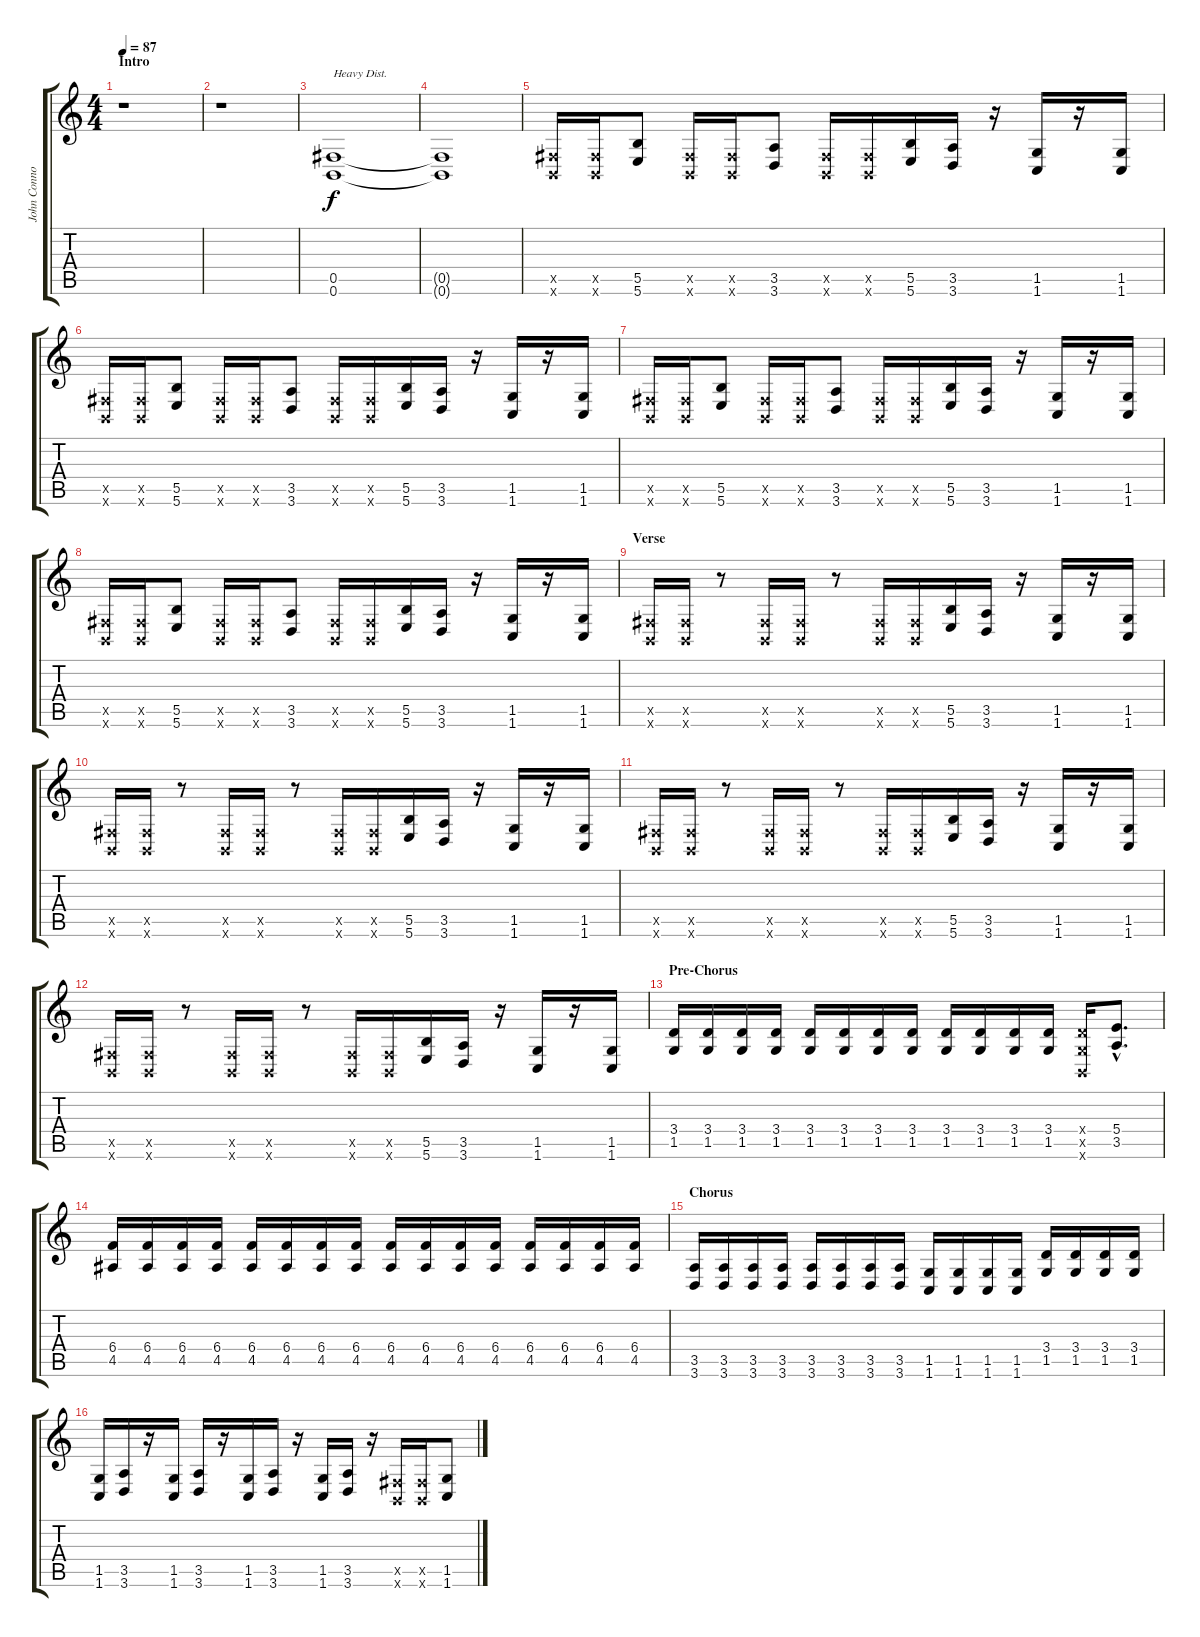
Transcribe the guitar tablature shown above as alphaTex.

\track ("John Connolly" "John Conno") {instrument distortionguitar}
\staff {score tabs}
\tuning (Db4 Ab3 E3 B2 Gb2 B1) {hide}
\ts (4 4)
\section ("" "Intro")
\tempo 87
\clef g2
\ks c
r.1{dy f instrument distortionguitar} |
r.1 |
(0.5 0.6).1{txt "Heavy Dist."} |
(0.5{t} 0.6{t}).1 |
(0.5{x} 0.6{x}).16 (0.5{x} 0.6{x}).16 (5.5 5.6).8 (0.5{x} 0.6{x}).16 (0.5{x} 0.6{x}).16 (3.5 3.6).8 (0.5{x} 0.6{x}).16 (0.5{x} 0.6{x}).16 (5.5 5.6).16 (3.5 3.6).16 r.16 (1.5 1.6).16 r.16 (1.5 1.6).16 |
(0.5{x} 0.6{x}).16 (0.5{x} 0.6{x}).16 (5.5 5.6).8 (0.5{x} 0.6{x}).16 (0.5{x} 0.6{x}).16 (3.5 3.6).8 (0.5{x} 0.6{x}).16 (0.5{x} 0.6{x}).16 (5.5 5.6).16 (3.5 3.6).16 r.16 (1.5 1.6).16 r.16 (1.5 1.6).16 |
(0.5{x} 0.6{x}).16 (0.5{x} 0.6{x}).16 (5.5 5.6).8 (0.5{x} 0.6{x}).16 (0.5{x} 0.6{x}).16 (3.5 3.6).8 (0.5{x} 0.6{x}).16 (0.5{x} 0.6{x}).16 (5.5 5.6).16 (3.5 3.6).16 r.16 (1.5 1.6).16 r.16 (1.5 1.6).16 |
(0.5{x} 0.6{x}).16 (0.5{x} 0.6{x}).16 (5.5 5.6).8 (0.5{x} 0.6{x}).16 (0.5{x} 0.6{x}).16 (3.5 3.6).8 (0.5{x} 0.6{x}).16 (0.5{x} 0.6{x}).16 (5.5 5.6).16 (3.5 3.6).16 r.16 (1.5 1.6).16 r.16 (1.5 1.6).16 |
\section ("" "Verse")
(0.5{x} 0.6{x}).16 (0.5{x} 0.6{x}).16 r.8 (0.5{x} 0.6{x}).16 (0.5{x} 0.6{x}).16 r.8 (0.5{x} 0.6{x}).16 (0.5{x} 0.6{x}).16 (5.5 5.6).16 (3.5 3.6).16 r.16 (1.5 1.6).16 r.16 (1.5 1.6).16 |
(0.5{x} 0.6{x}).16 (0.5{x} 0.6{x}).16 r.8 (0.5{x} 0.6{x}).16 (0.5{x} 0.6{x}).16 r.8 (0.5{x} 0.6{x}).16 (0.5{x} 0.6{x}).16 (5.5 5.6).16 (3.5 3.6).16 r.16 (1.5 1.6).16 r.16 (1.5 1.6).16 |
(0.5{x} 0.6{x}).16 (0.5{x} 0.6{x}).16 r.8 (0.5{x} 0.6{x}).16 (0.5{x} 0.6{x}).16 r.8 (0.5{x} 0.6{x}).16 (0.5{x} 0.6{x}).16 (5.5 5.6).16 (3.5 3.6).16 r.16 (1.5 1.6).16 r.16 (1.5 1.6).16 |
(0.5{x} 0.6{x}).16 (0.5{x} 0.6{x}).16 r.8 (0.5{x} 0.6{x}).16 (0.5{x} 0.6{x}).16 r.8 (0.5{x} 0.6{x}).16 (0.5{x} 0.6{x}).16 (5.5 5.6).16 (3.5 3.6).16 r.16 (1.5 1.6).16 r.16 (1.5 1.6).16 |
\section ("" "Pre-Chorus")
(3.4 1.5).16 (3.4 1.5).16 (3.4 1.5).16 (3.4 1.5).16 (3.4 1.5).16 (3.4 1.5).16 (3.4 1.5).16 (3.4 1.5).16 (3.4 1.5).16 (3.4 1.5).16 (3.4 1.5).16 (3.4 1.5).16 (3.4{x} 1.5{x} 0.6{x}).16 (5.4{hac} 3.5{hac}).8{d} |
(6.4 4.5).16 (6.4 4.5).16 (6.4 4.5).16 (6.4 4.5).16 (6.4 4.5).16 (6.4 4.5).16 (6.4 4.5).16 (6.4 4.5).16 (6.4 4.5).16 (6.4 4.5).16 (6.4 4.5).16 (6.4 4.5).16 (6.4 4.5).16 (6.4 4.5).16 (6.4 4.5).16 (6.4 4.5).16 |
\section ("" "Chorus")
(3.5 3.6).16 (3.5 3.6).16 (3.5 3.6).16 (3.5 3.6).16 (3.5 3.6).16 (3.5 3.6).16 (3.5 3.6).16 (3.5 3.6).16 (1.5 1.6).16 (1.5 1.6).16 (1.5 1.6).16 (1.5 1.6).16 (3.4 1.5).16 (3.4 1.5).16 (3.4 1.5).16 (3.4 1.5).16 |
(1.5 1.6).16 (3.5 3.6).16 r.16 (1.5 1.6).16 (3.5 3.6).16 r.16 (1.5 1.6).16 (3.5 3.6).16 r.16 (1.5 1.6).16 (3.5 3.6).16 r.16 (0.5{x} 0.6{x}).16 (0.5{x} 0.6{x}).16 (1.5 1.6).8
